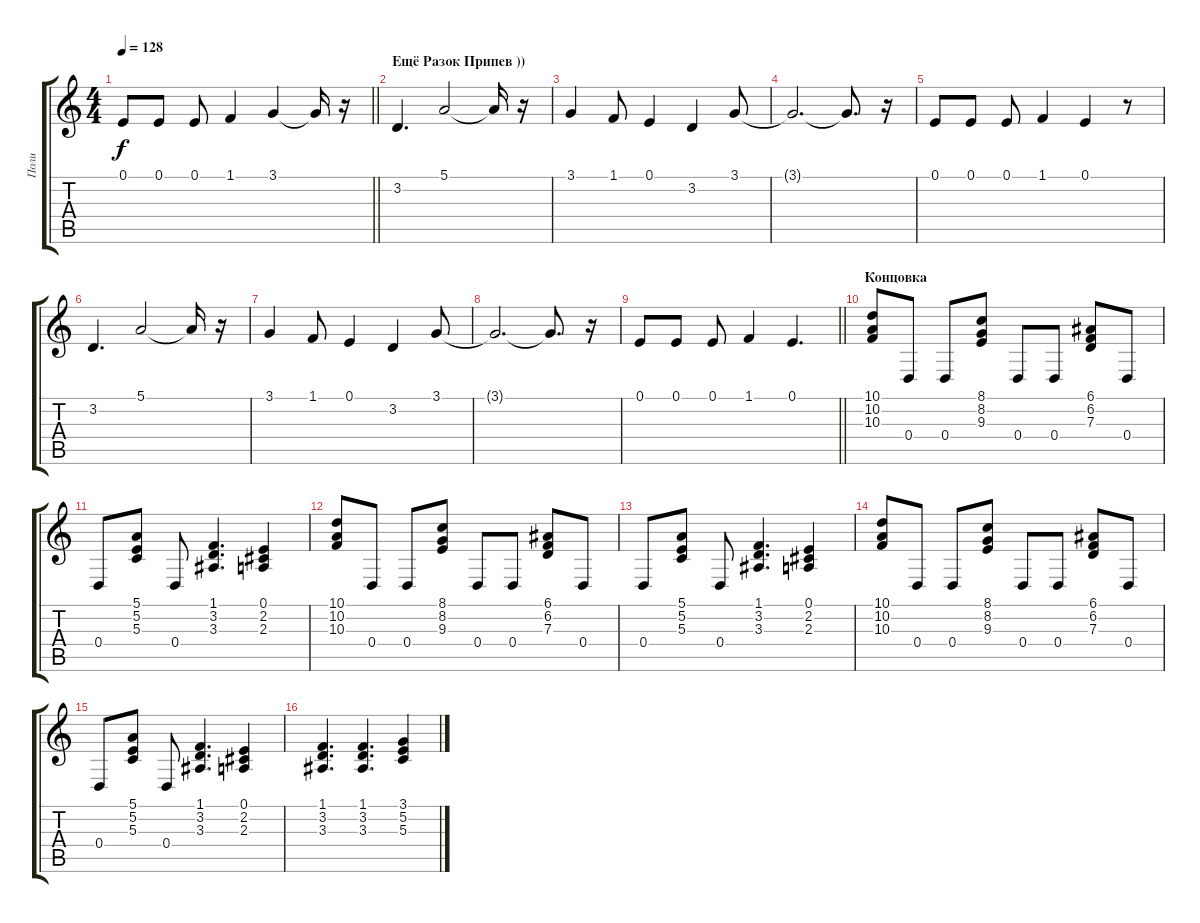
\track ("Поли" "Поли") {instrument stringensemble1}
\staff {score tabs}
\tuning (E4 B3 G3 D3 A2 E2) {hide}
\ts (4 4)
\tempo 128
\clef g2
\barLineRight lightlight
\ks c
0.1.8{dy f} 0.1.8 0.1.8 1.1.4 3.1.4 3.1{t}.16 r.16 |
\section ("" "Ещё Разок Припев ))")
3.2.4{d} 5.1.2 5.1{t}.16 r.16 |
3.1.4 1.1.8 0.1.4 3.2.4 3.1.8 |
3.1{t}.2{d} 3.1{t}.8{d} r.16 |
0.1.8 0.1.8 0.1.8 1.1.4 0.1.4 r.8 |
3.2.4{d} 5.1.2 5.1{t}.16 r.16 |
3.1.4 1.1.8 0.1.4 3.2.4 3.1.8 |
3.1{t}.2{d} 3.1{t}.8{d} r.16 |
\barLineRight lightlight
0.1.8 0.1.8 0.1.8 1.1.4 0.1.4{d} |
\section ("" "Концовка")
(10.1 10.2 10.3).8 0.4.8 0.4.8 (8.1 8.2 9.3).8 0.4.8 0.4.8 (6.1 6.2 7.3).8 0.4.8 |
0.4.8 (5.1 5.2 5.3).8 0.4.8 (1.1 3.2 3.3).4{d} (0.1 2.2 2.3).4 |
(10.1 10.2 10.3).8 0.4.8 0.4.8 (8.1 8.2 9.3).8 0.4.8 0.4.8 (6.1 6.2 7.3).8 0.4.8 |
0.4.8 (5.1 5.2 5.3).8 0.4.8 (1.1 3.2 3.3).4{d} (0.1 2.2 2.3).4 |
(10.1 10.2 10.3).8 0.4.8 0.4.8 (8.1 8.2 9.3).8 0.4.8 0.4.8 (6.1 6.2 7.3).8 0.4.8 |
0.4.8 (5.1 5.2 5.3).8 0.4.8 (1.1 3.2 3.3).4{d} (0.1 2.2 2.3).4 |
(1.1 3.2 3.3).4{d} (1.1 3.2 3.3).4{d} (3.1 5.2 5.3).4
